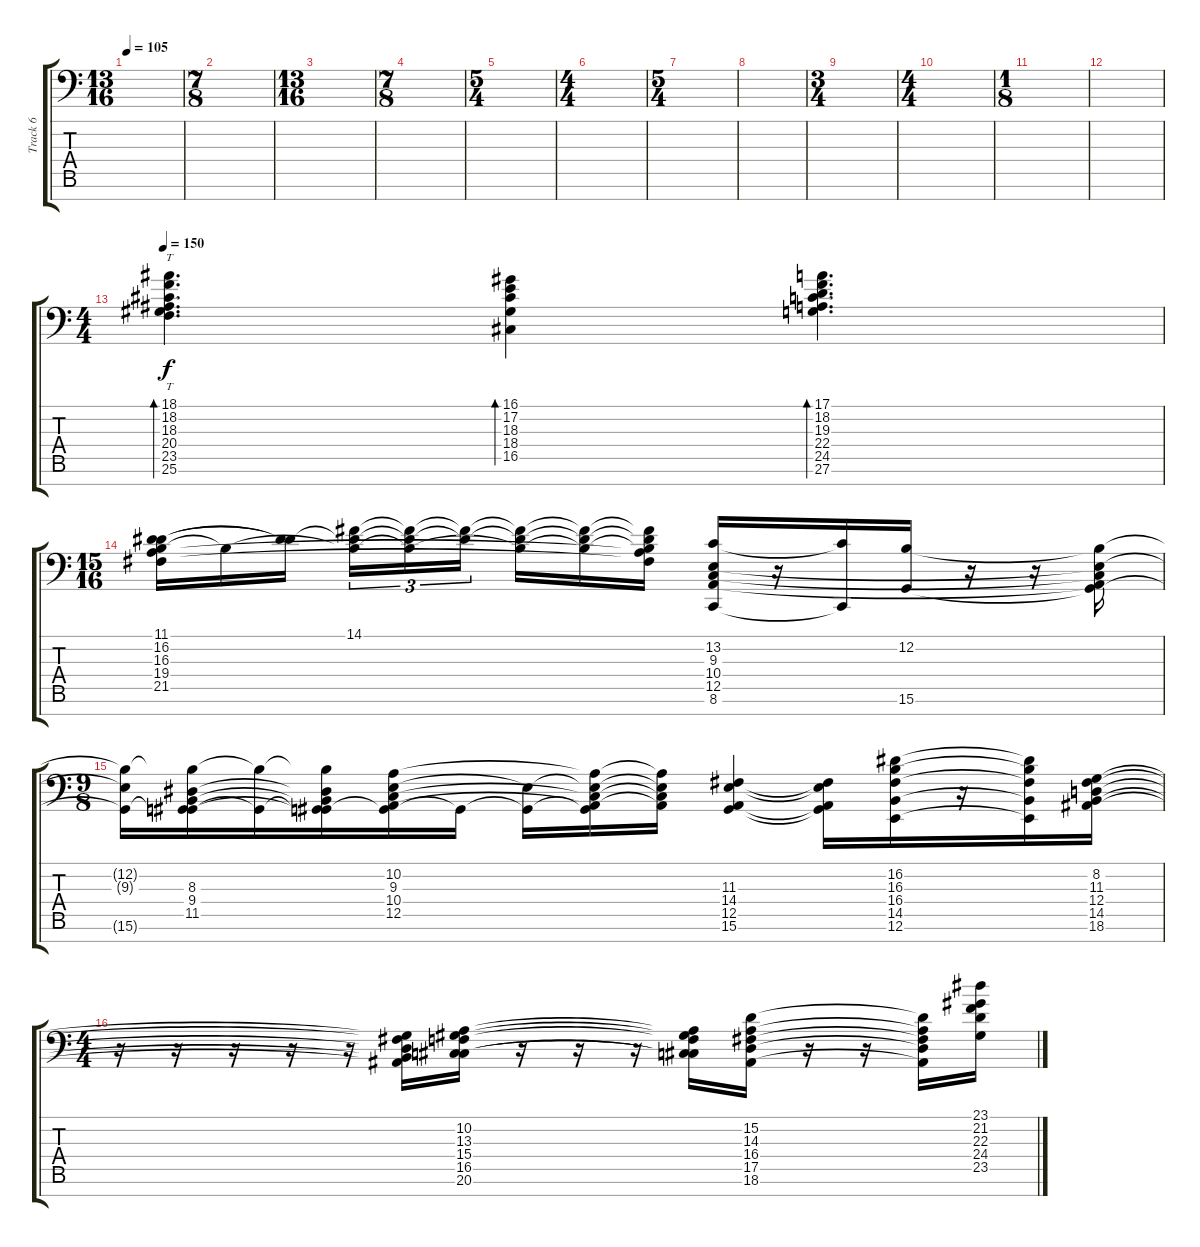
\track ("Track 6" "Track 6") {instrument acousticgrandpiano}
\staff {score tabs}
\tuning (E3 B2 G2 D2 A1 E1 A0) {hide}
\ts (13 16)
\tempo 105
\clef f4
\ks c
|
\ts (7 8)
|
\ts (13 16)
|
\ts (7 8)
|
\ts (5 4)
|
\ts (4 4)
|
\ts (5 4)
|
|
\ts (3 4)
|
\ts (4 4)
|
\ts (1 8)
|
|
\ts (4 4)
\tempo 150
(18.1 18.2 18.3 20.4 23.5 25.6).4{tt d bd 60} (16.1 17.2 18.3 18.4 16.5).4{bd 60} (17.1 18.2 19.3 22.4 24.5 27.6).4{d bd 60} |
\ts (15 16)
(11.1 16.2 16.3 19.4 21.5).16 16.3{t}.16 (11.1{t} 16.2{t}).16 (14.1 16.2{t} 16.3{t}).16{tu (3 2)} (14.1{t} 16.2{t} 16.3{t}).16{tu (3 2)} (14.1{t} 16.2{t}).16{tu (3 2) beam splitsecondary} (14.1{t} 16.2{t} 16.3{t}).16 (14.1{t} 16.2{t} 16.3{t}).16 (14.1{t} 16.2{t} 16.3{t} 19.4{t} 21.5{t}).16 (13.2 9.3 10.4 12.5 8.6).16 r.16 (13.2{t} 8.6{t}).16 (12.2 15.6).16 r.16 r.16 (12.2{t} 9.3{t} 10.4{t} 12.5{t} 15.6{t}).16 |
\ts (9 8)
(12.2{t} 9.3{t} 15.6{t}).16 (12.2{t} 8.3 9.4 11.5 15.6{t}).16 (12.2{t} 15.6{t}).16 (12.2{t} 8.3{t} 9.4{t} 11.5{t} 15.6{t}).16 (10.2 9.3 10.4 12.5 15.6{t}).16 15.6{t}.16 (9.3{t} 15.6{t}).16 (10.2{t} 9.3{t} 10.4{t} 12.5{t} 15.6{t}).16 (10.2{t} 9.3{t} 10.4{t} 12.5{t}).16 (11.3 14.4 12.5 15.6).4 (11.3{t} 14.4{t} 12.5{t} 15.6{t}).16 (16.2 16.3 16.4 14.5 12.6).16 r.16 (16.2{t} 16.3{t} 16.4{t} 14.5{t} 12.6{t}).16 (8.2 11.3 12.4 14.5 18.6).16 |
\ts (4 4)
r.16 r.16 r.16 r.16 r.16 (8.2{t} 11.3{t} 12.4{t} 14.5{t} 18.6{t}).16 (10.2 13.3 15.4 16.5 20.6).16 r.16 r.16 r.16 (10.2{t} 13.3{t} 15.4{t} 16.5{t} 20.6{t}).16 (15.2 14.3 16.4 17.5 18.6).16 r.16 r.16 (15.2{t} 14.3{t} 16.4{t} 17.5{t} 18.6{t}).16 (23.1 21.2 22.3 24.4 23.5).16
